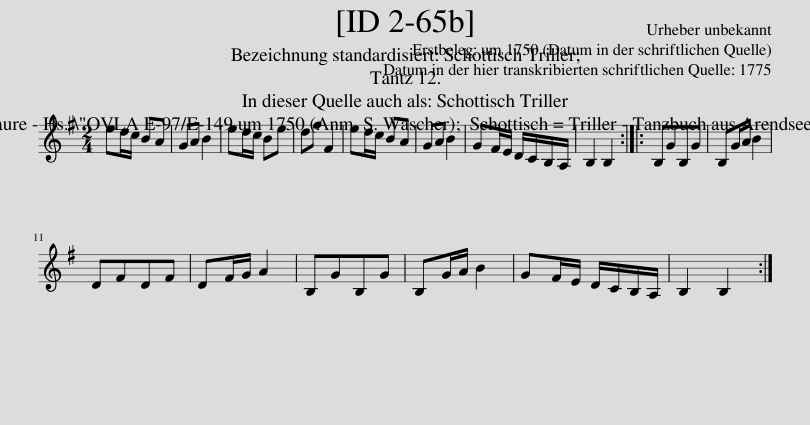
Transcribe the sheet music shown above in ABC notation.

X:1
L:1/8
M:2/4
I:linebreak $
K:G
V:1 treble
V:1
 ed/c/ BA | GA B2 | ed/c/ Be | df F2 | ed/c/ BA | %5
 GA B2 | GF/E/ D/C/B,/A,/ | B,2 B,2 :: B,GB,G | B,G/A/ B2 |$ %10
 DFDF | DF/G/ A2 | B,GB,G | B,G/A/ B2 | GF/E/ D/C/B,/A,/ | %15
 B,2 B,2 :| %16
